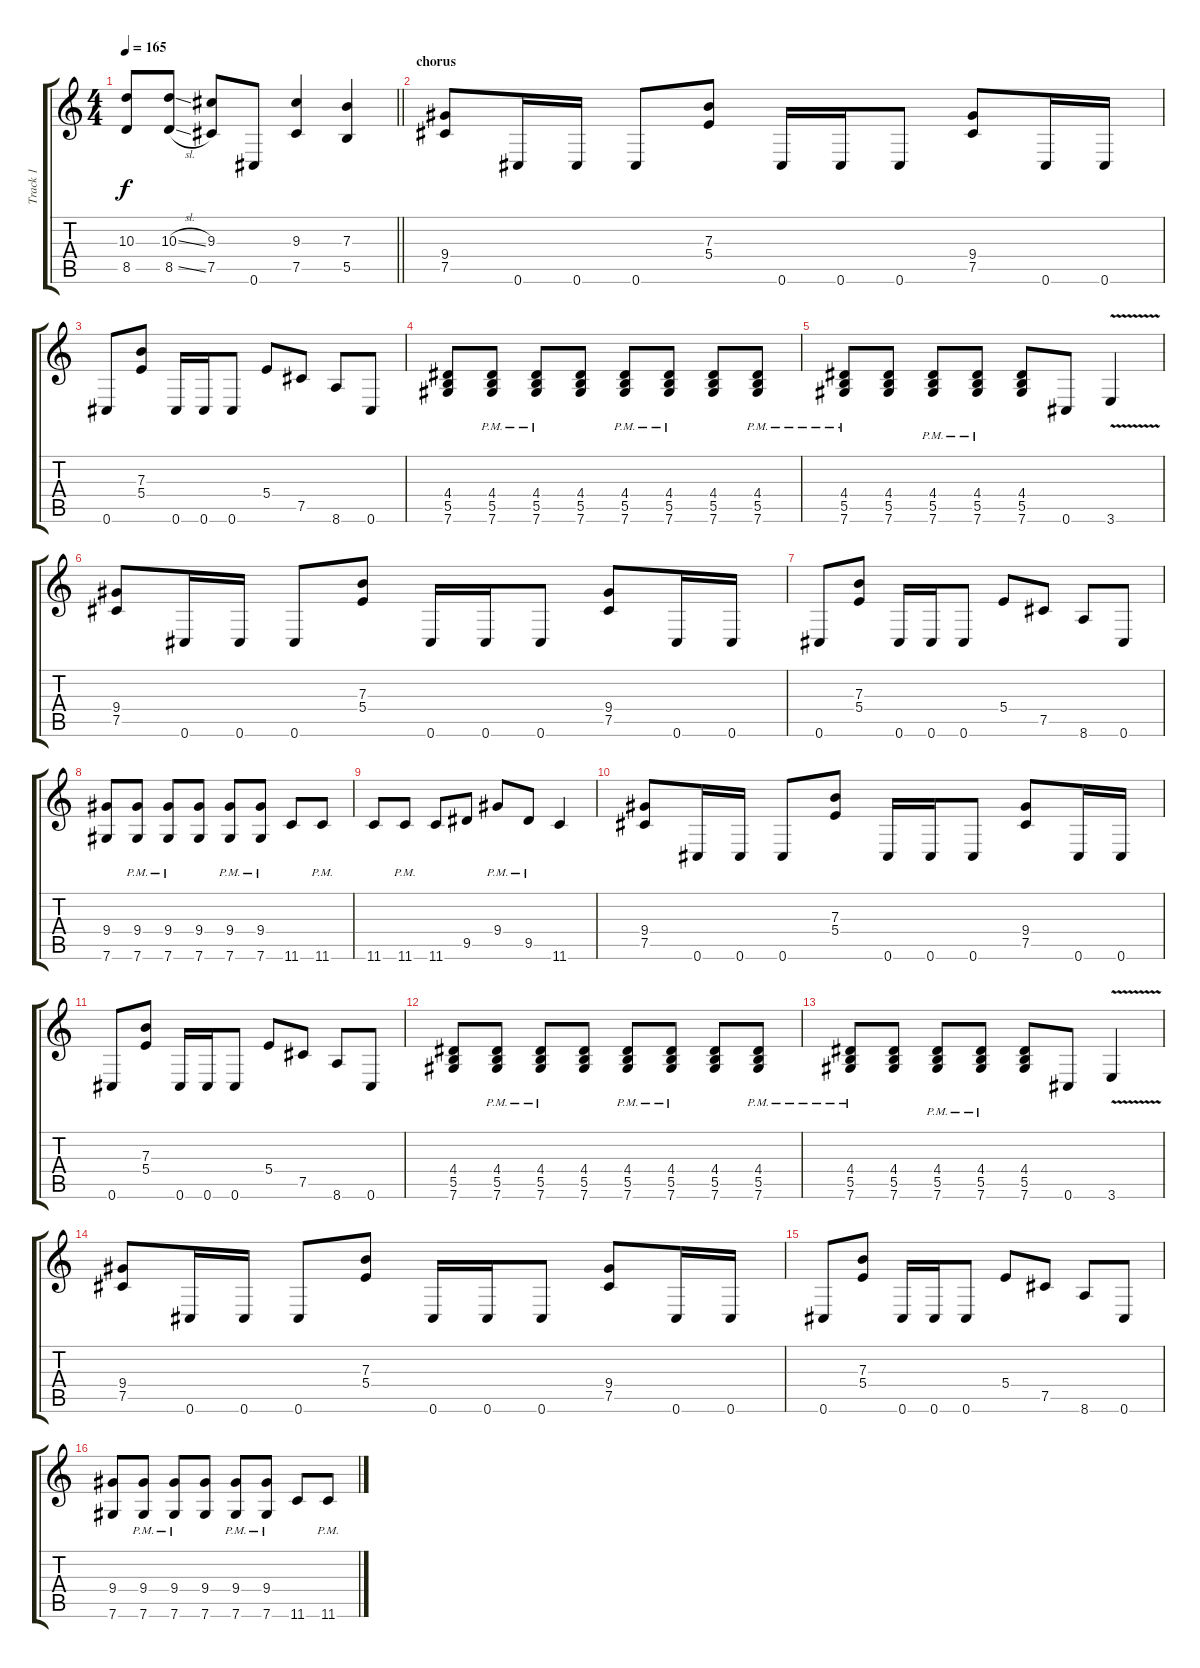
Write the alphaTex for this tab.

\track ("Track 1" "Track 1") {instrument overdrivenguitar}
\staff {score tabs}
\tuning (Db4 Ab3 E3 B2 Gb2 Db2) {hide}
\ts (4 4)
\tempo 165
\clef g2
\barLineRight lightlight
\ks c
(10.3{t} 8.5{t}).8{dy f} (10.3{sl} 8.5{sl}).8 (9.3 7.5).8 0.6.8 (9.3 7.5).4 (7.3 5.5).4 |
\section ("" "chorus")
(9.4 7.5).8 0.6.16 0.6.16 0.6.8 (7.3 5.4).8 0.6.16 0.6.16 0.6.8 (9.4 7.5).8 0.6.16 0.6.16 |
0.6.8 (7.3 5.4).8 0.6.16 0.6.16 0.6.8 5.4.8 7.5.8 8.6.8 0.6.8 |
(4.4 5.5 7.6).8 (4.4{pm} 5.5{pm} 7.6{pm}).8 (4.4{pm} 5.5{pm} 7.6{pm}).8 (4.4 5.5 7.6).8 (4.4{pm} 5.5{pm} 7.6{pm}).8 (4.4{pm} 5.5{pm} 7.6{pm}).8 (4.4 5.5 7.6).8 (4.4{pm} 5.5{pm} 7.6{pm}).8 |
(4.4{pm} 5.5{pm} 7.6{pm}).8 (4.4 5.5 7.6).8 (4.4{pm} 5.5{pm} 7.6{pm}).8 (4.4{pm} 5.5{pm} 7.6{pm}).8 (4.4 5.5 7.6).8 0.6.8 3.6{v}.4 |
(9.4 7.5).8 0.6.16 0.6.16 0.6.8 (7.3 5.4).8 0.6.16 0.6.16 0.6.8 (9.4 7.5).8 0.6.16 0.6.16 |
0.6.8 (7.3 5.4).8 0.6.16 0.6.16 0.6.8 5.4.8 7.5.8 8.6.8 0.6.8 |
(9.4 7.6).8 (9.4{pm} 7.6{pm}).8 (9.4{pm} 7.6{pm}).8 (9.4 7.6).8 (9.4{pm} 7.6{pm}).8 (9.4 7.6{pm}).8 11.6.8 11.6{pm}.8 |
11.6.8 11.6{pm}.8 11.6.8 9.5.8 9.4{pm}.8 9.5{pm}.8 11.6.4 |
(9.4 7.5).8 0.6.16 0.6.16 0.6.8 (7.3 5.4).8 0.6.16 0.6.16 0.6.8 (9.4 7.5).8 0.6.16 0.6.16 |
0.6.8 (7.3 5.4).8 0.6.16 0.6.16 0.6.8 5.4.8 7.5.8 8.6.8 0.6.8 |
(4.4 5.5 7.6).8 (4.4{pm} 5.5{pm} 7.6{pm}).8 (4.4{pm} 5.5{pm} 7.6{pm}).8 (4.4 5.5 7.6).8 (4.4{pm} 5.5{pm} 7.6{pm}).8 (4.4{pm} 5.5{pm} 7.6{pm}).8 (4.4 5.5 7.6).8 (4.4{pm} 5.5{pm} 7.6{pm}).8 |
(4.4{pm} 5.5{pm} 7.6{pm}).8 (4.4 5.5 7.6).8 (4.4{pm} 5.5{pm} 7.6{pm}).8 (4.4{pm} 5.5{pm} 7.6{pm}).8 (4.4 5.5 7.6).8 0.6.8 3.6{v}.4 |
(9.4 7.5).8 0.6.16 0.6.16 0.6.8 (7.3 5.4).8 0.6.16 0.6.16 0.6.8 (9.4 7.5).8 0.6.16 0.6.16 |
0.6.8 (7.3 5.4).8 0.6.16 0.6.16 0.6.8 5.4.8 7.5.8 8.6.8 0.6.8 |
(9.4 7.6).8 (9.4{pm} 7.6{pm}).8 (9.4{pm} 7.6{pm}).8 (9.4 7.6).8 (9.4{pm} 7.6{pm}).8 (9.4 7.6{pm}).8 11.6.8 11.6{pm}.8
